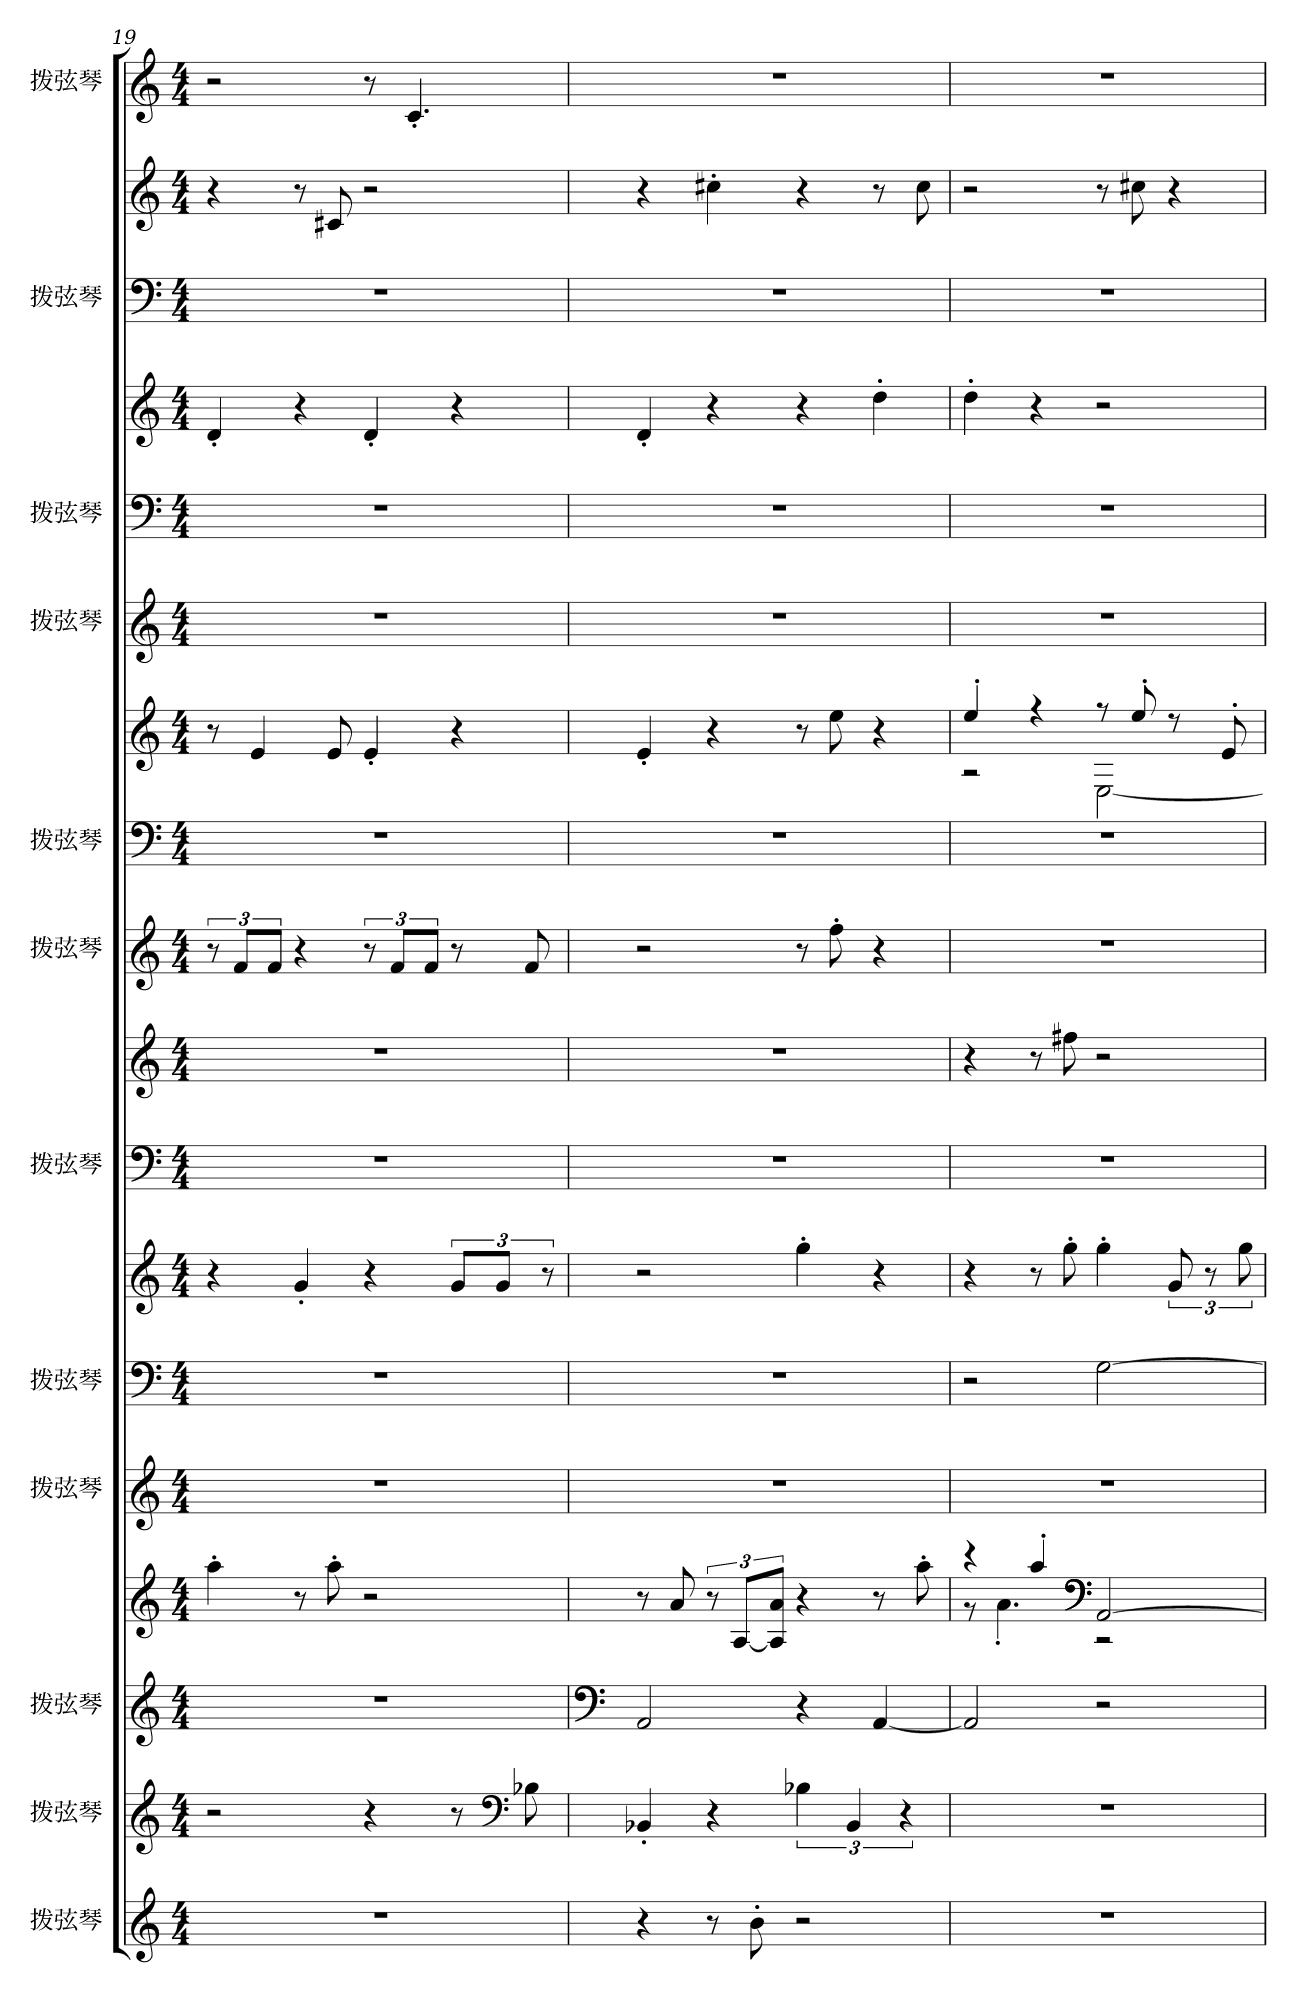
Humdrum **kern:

**kern	**kern	**kern	**kern	**kern	**kern	**kern	**kern	**kern	**kern	**kern	**kern	**kern	**kern	**kern	**kern	**kern	**kern
*part12	*part11	*part10	*part10	*part9	*part8	*part8	*part7	*part7	*part6	*part5	*part5	*part4	*part3	*part3	*part2	*part2	*part1
*staff18	*staff17	*staff16	*staff15	*staff14	*staff13	*staff12	*staff11	*staff10	*staff9	*staff8	*staff7	*staff6	*staff5	*staff4	*staff3	*staff2	*staff1
*I"拨弦琴	*I"拨弦琴	*I"拨弦琴	*	*I"拨弦琴	*I"拨弦琴	*	*I"拨弦琴	*	*I"拨弦琴	*I"拨弦琴	*	*I"拨弦琴	*I"拨弦琴	*	*I"拨弦琴	*	*I"拨弦琴
*clefG2	*clefG2	*clefG2	*clefG2	*clefG2	*clefF4	*clefG2	*clefF4	*clefG2	*clefG2	*clefF4	*clefG2	*clefG2	*clefF4	*clefG2	*clefF4	*clefG2	*clefG2
*k[]	*k[]	*k[]	*k[]	*k[]	*k[]	*k[]	*k[]	*k[]	*k[]	*k[]	*k[]	*k[]	*k[]	*k[]	*k[]	*k[]	*k[]
*M4/4	*M4/4	*M4/4	*M4/4	*M4/4	*M4/4	*M4/4	*M4/4	*M4/4	*M4/4	*M4/4	*M4/4	*M4/4	*M4/4	*M4/4	*M4/4	*M4/4	*M4/4
=19	=19	=19	=19	=19	=19	=19	=19	=19	=19	=19	=19	=19	=19	=19	=19	=19	=19
1r	2r	1r	4aa'\	1r	1r	4r	1r	1r	12r	1r	8r	1r	1r	4d'/	1r	4r	2r
.	.	.	.	.	.	.	.	.	12f/L	.	.	.	.	.	.	.	.
.	.	.	.	.	.	.	.	.	.	.	4e/	.	.	.	.	.	.
.	.	.	.	.	.	.	.	.	12f/J	.	.	.	.	.	.	.	.
.	.	.	8r	.	.	4g'/	.	.	4r	.	.	.	.	4r	.	8r	.
.	.	.	8aa'\	.	.	.	.	.	.	.	8e/	.	.	.	.	8c#X/	.
.	4r	.	2r	.	.	4r	.	.	12r	.	4e'/	.	.	4d'/	.	2r	8r
.	.	.	.	.	.	.	.	.	12f/L	.	.	.	.	.	.	.	.
.	.	.	.	.	.	.	.	.	.	.	.	.	.	.	.	.	4.c'/
.	.	.	.	.	.	.	.	.	12f/J	.	.	.	.	.	.	.	.
.	8r	.	.	.	.	12g/L	.	.	8r	.	4r	.	.	4r	.	.	.
.	.	.	.	.	.	12g/J	.	.	.	.	.	.	.	.	.	.	.
*	*clefF4	*	*	*	*	*	*	*	*	*	*	*	*	*	*	*	*
.	8B-X\	.	.	.	.	.	.	.	8f/	.	.	.	.	.	.	.	.
.	.	.	.	.	.	12r	.	.	.	.	.	.	.	.	.	.	.
=20	=20	=20	=20	=20	=20	=20	=20	=20	=20	=20	=20	=20	=20	=20	=20	=20	=20
*	*	*clefF4	*	*	*	*	*	*	*	*	*	*	*	*	*	*	*
4r	4BB-X'/	2AA/	8r	1r	1r	2r	1r	1r	2r	1r	4e'/	1r	1r	4d'/	1r	4r	1r
.	.	.	8a/	.	.	.	.	.	.	.	.	.	.	.	.	.	.
8r	4r	.	12r	.	.	.	.	.	.	.	4r	.	.	4r	.	4cc#X'\	.
.	.	.	[12A/L	.	.	.	.	.	.	.	.	.	.	.	.	.	.
8b'\	.	.	.	.	.	.	.	.	.	.	.	.	.	.	.	.	.
.	.	.	12A/] 12a/J	.	.	.	.	.	.	.	.	.	.	.	.	.	.
2r	6B-X\	4r	4r	.	.	4gg'\	.	.	8r	.	8r	.	.	4r	.	4r	.
.	.	.	.	.	.	.	.	.	8ff'\	.	8ee\	.	.	.	.	.	.
.	6BB-/	.	.	.	.	.	.	.	.	.	.	.	.	.	.	.	.
.	.	[4AA/	8r	.	.	4r	.	.	4r	.	4r	.	.	4dd'\	.	8r	.
.	6r	.	.	.	.	.	.	.	.	.	.	.	.	.	.	.	.
.	.	.	8aa'\	.	.	.	.	.	.	.	.	.	.	.	.	8cc#\	.
!!LO:PB:g=z
=21	=21	=21	=21	=21	=21	=21	=21	=21	=21	=21	=21	=21	=21	=21	=21	=21	=21
*	*	*	*^	*	*	*	*	*	*	*	*^	*	*	*	*	*	*
1r	1r	2AA/]	4r	8r	1r	2r	4r	1r	4r	1r	1r	4ee'/	2r	1r	1r	4dd'\	1r	2r	1r
.	.	.	.	4.a'\	.	.	.	.	.	.	.	.	.	.	.	.	.	.	.
.	.	.	4aa'/	.	.	.	8r	.	8r	.	.	4r	.	.	.	4r	.	.	.
.	.	.	.	.	.	.	8gg'\	.	8ff#X\	.	.	.	.	.	.	.	.	.	.
*	*	*	*clefF4	*	*	*	*	*	*	*	*	*	*	*	*	*	*	*	*
.	.	2r	[2AA/	2r	.	[2G\	4gg'\	.	2r	.	.	8r	[2E\	.	.	2r	.	8r	.
.	.	.	.	.	.	.	.	.	.	.	.	8ee'/	.	.	.	.	.	8cc#X\	.
.	.	.	.	.	.	.	12g/	.	.	.	.	8r	.	.	.	.	.	4r	.
.	.	.	.	.	.	.	12r	.	.	.	.	.	.	.	.	.	.	.	.
.	.	.	.	.	.	.	.	.	.	.	.	8e'/	.	.	.	.	.	.	.
.	.	.	.	.	.	.	12gg\	.	.	.	.	.	.	.	.	.	.	.	.
*	*	*	*v	*v	*	*	*	*	*	*	*	*v	*v	*	*	*	*	*	*
=	=	=	=	=	=	=	=	=	=	=	=	=	=	=	=	=	=
*-	*-	*-	*-	*-	*-	*-	*-	*-	*-	*-	*-	*-	*-	*-	*-	*-	*-
